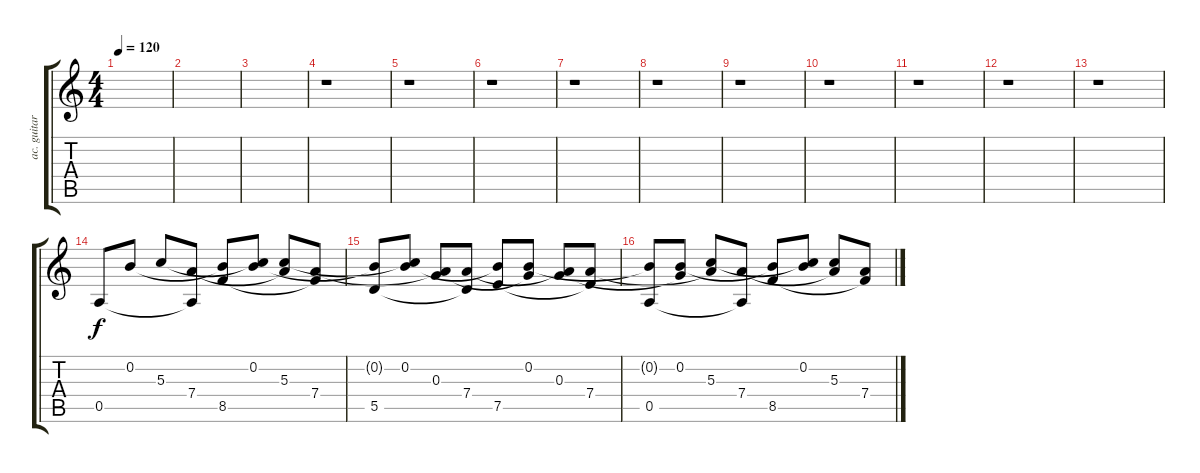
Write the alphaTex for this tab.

\track ("ac. guitar1" "ac. guitar") {instrument acousticguitarsteel}
\staff {score tabs}
\tuning (E4 B3 G3 D3 A2 E2) {hide}
\ts (4 4)
\tempo 120
\clef g2
\ks c
|
|
|
r.1 |
r.1 |
r.1 |
r.1 |
r.1 |
r.1 |
r.1 |
r.1 |
r.1 |
r.1 |
0.5.8 0.2.8 5.3.8 (7.4 0.5{t}).8 (0.2{t} 8.5).8 (0.2 5.3{t}).8 (5.3 7.4{t}).8 (7.4 8.5{t}).8 |
(0.2{t} 5.5).8 (0.2 5.3{t}).8 (0.3 7.4{t}).8 (7.4 5.5{t}).8 (0.2{t} 7.5).8 (0.2 0.3{t}).8 (0.3 7.4{t}).8 (7.4 7.5{t}).8 |
(0.2{t} 0.5).8 (0.2 0.3{t}).8 (5.3 7.4{t}).8 (7.4 0.5{t}).8 (0.2{t} 8.5).8 (0.2 5.3{t}).8 (5.3 7.4{t}).8 (7.4 8.5{t}).8
